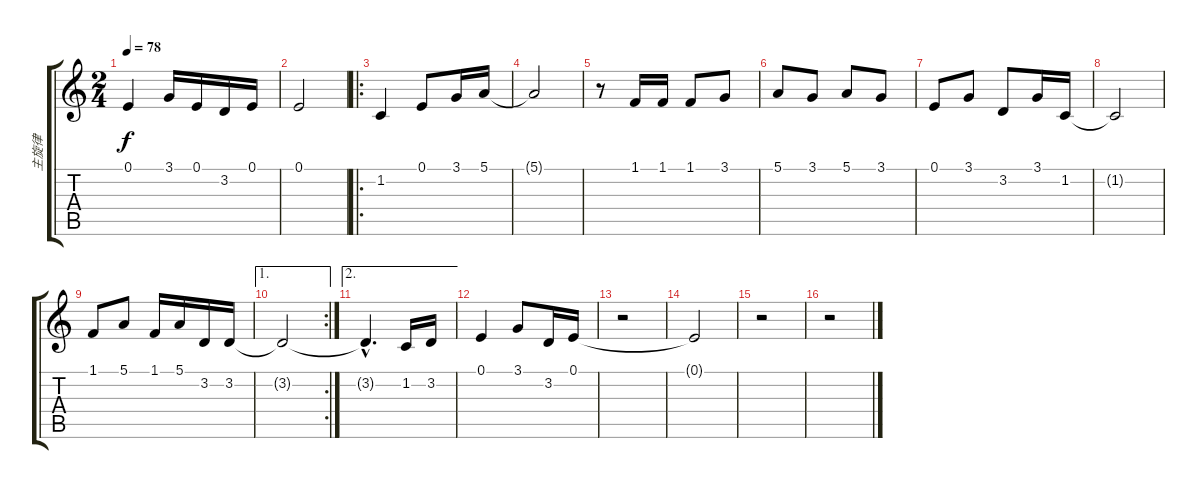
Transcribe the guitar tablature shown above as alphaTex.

\track ("主旋律" "主旋律") {instrument flute}
\staff {score tabs}
\tuning (E4 B3 G3 D3 A2 E2) {hide}
\ts (2 4)
\tempo 78
\clef g2
\ks c
0.1.4{dy f} 3.1.16 0.1.16 3.2.16 0.1.16 |
0.1.2 |
\ro
1.2.4 0.1.8 3.1.16 5.1.16 |
5.1{t}.2 |
r.8 1.1.16 1.1.16 1.1.8 3.1.8 |
5.1.8 3.1.8 5.1.8 3.1.8 |
0.1.8 3.1.8 3.2.8 3.1.16 1.2.16 |
1.2{t}.2 |
1.1.8 5.1.8 1.1.16 5.1.16 3.2.16 3.2.16 |
\ae 1
\rc 2
3.2{t}.2 |
\ae 2
3.2{hac t}.4{d} 1.2.16 3.2.16 |
0.1.4 3.1.8 3.2.16 0.1.16 |
r.2 |
0.1{t}.2 |
r.2 |
r.2
